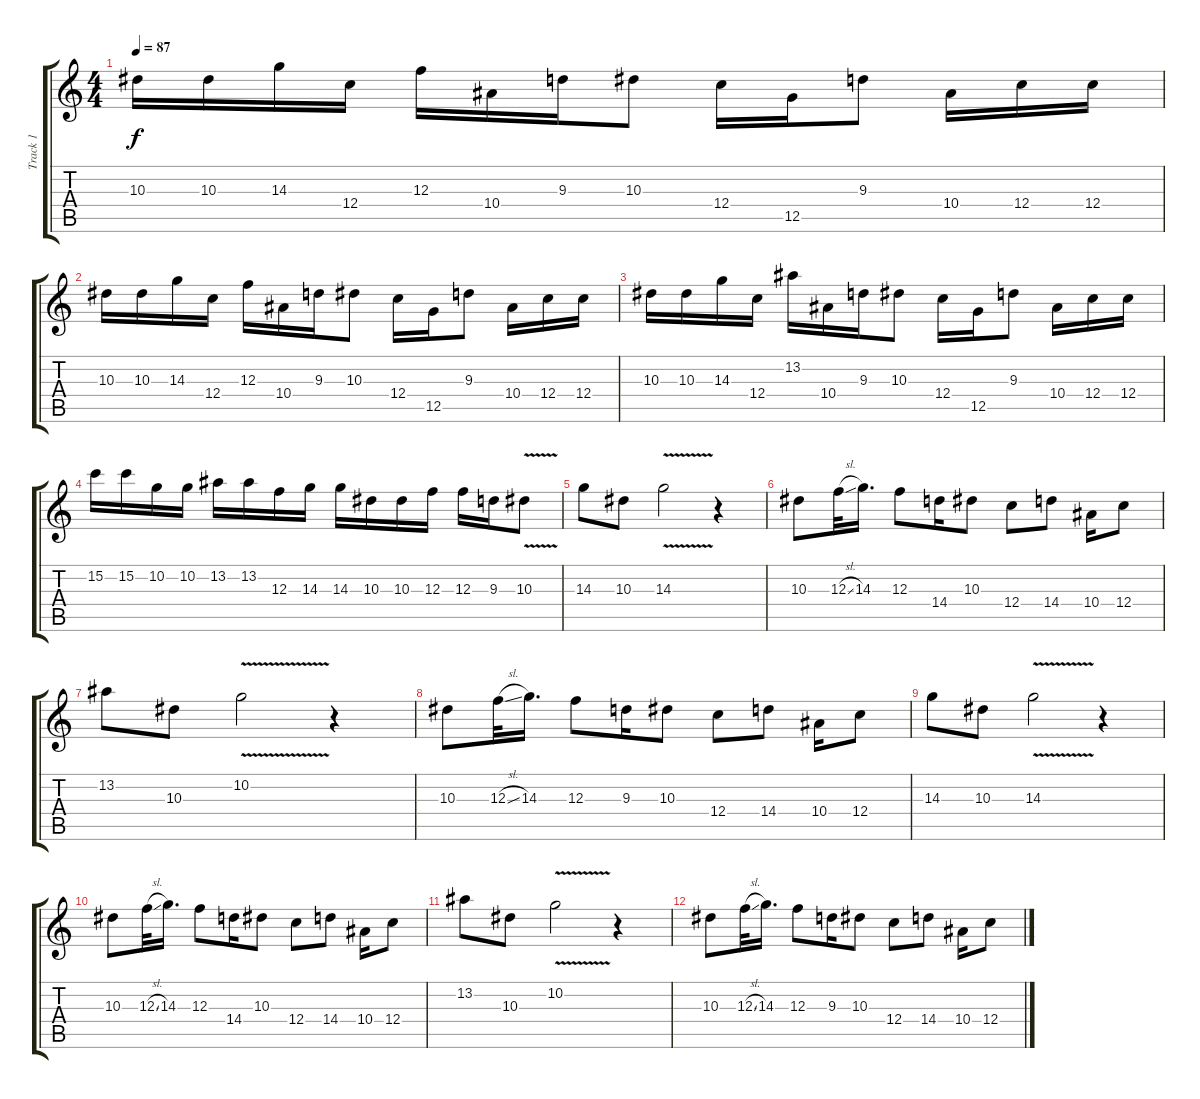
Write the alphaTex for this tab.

\track ("Track 1" "Track 1") {instrument distortionguitar}
\staff {score tabs}
\tuning (D4 A3 F3 C3 G2 C2) {hide}
\ts (4 4)
\tempo 87
\clef g2
\ks c
10.3.16{dy f} 10.3.16 14.3.16 12.4.16 12.3.16 10.4.16 9.3.16 10.3.8 12.4.16 12.5.16 9.3.8 10.4.16 12.4.16 12.4.16 |
10.3.16 10.3.16 14.3.16 12.4.16 12.3.16 10.4.16 9.3.16 10.3.8 12.4.16 12.5.16 9.3.8 10.4.16 12.4.16 12.4.16 |
10.3.16 10.3.16 14.3.16 12.4.16 13.2.16 10.4.16 9.3.16 10.3.8 12.4.16 12.5.16 9.3.8 10.4.16 12.4.16 12.4.16 |
15.2.16 15.2.16 10.2.16 10.2.16 13.2.16 13.2.16 12.3.16 14.3.16 14.3.16 10.3.16 10.3.16 12.3.16 12.3.16 9.3.16 10.3{v}.8 |
14.3.8 10.3.8 14.3{v}.2 r.4 |
10.3.8 12.3{sl}.32 14.3.16{d} 12.3.8 14.4.16 10.3.8 12.4.8 14.4.8 10.4.16 12.4.8 |
13.2.8 10.3.8 10.2{v}.2 r.4 |
10.3.8 12.3{sl}.32 14.3.16{d} 12.3.8 9.3.16 10.3.8 12.4.8 14.4.8 10.4.16 12.4.8 |
14.3.8{volume 0} 10.3.8 14.3{v}.2 r.4 |
10.3.8 12.3{sl}.32 14.3.16{d} 12.3.8 14.4.16 10.3.8 12.4.8 14.4.8 10.4.16 12.4.8 |
13.2.8 10.3.8 10.2{v}.2 r.4 |
10.3.8 12.3{sl}.32 14.3.16{d} 12.3.8 9.3.16 10.3.8 12.4.8 14.4.8 10.4.16 12.4.8
